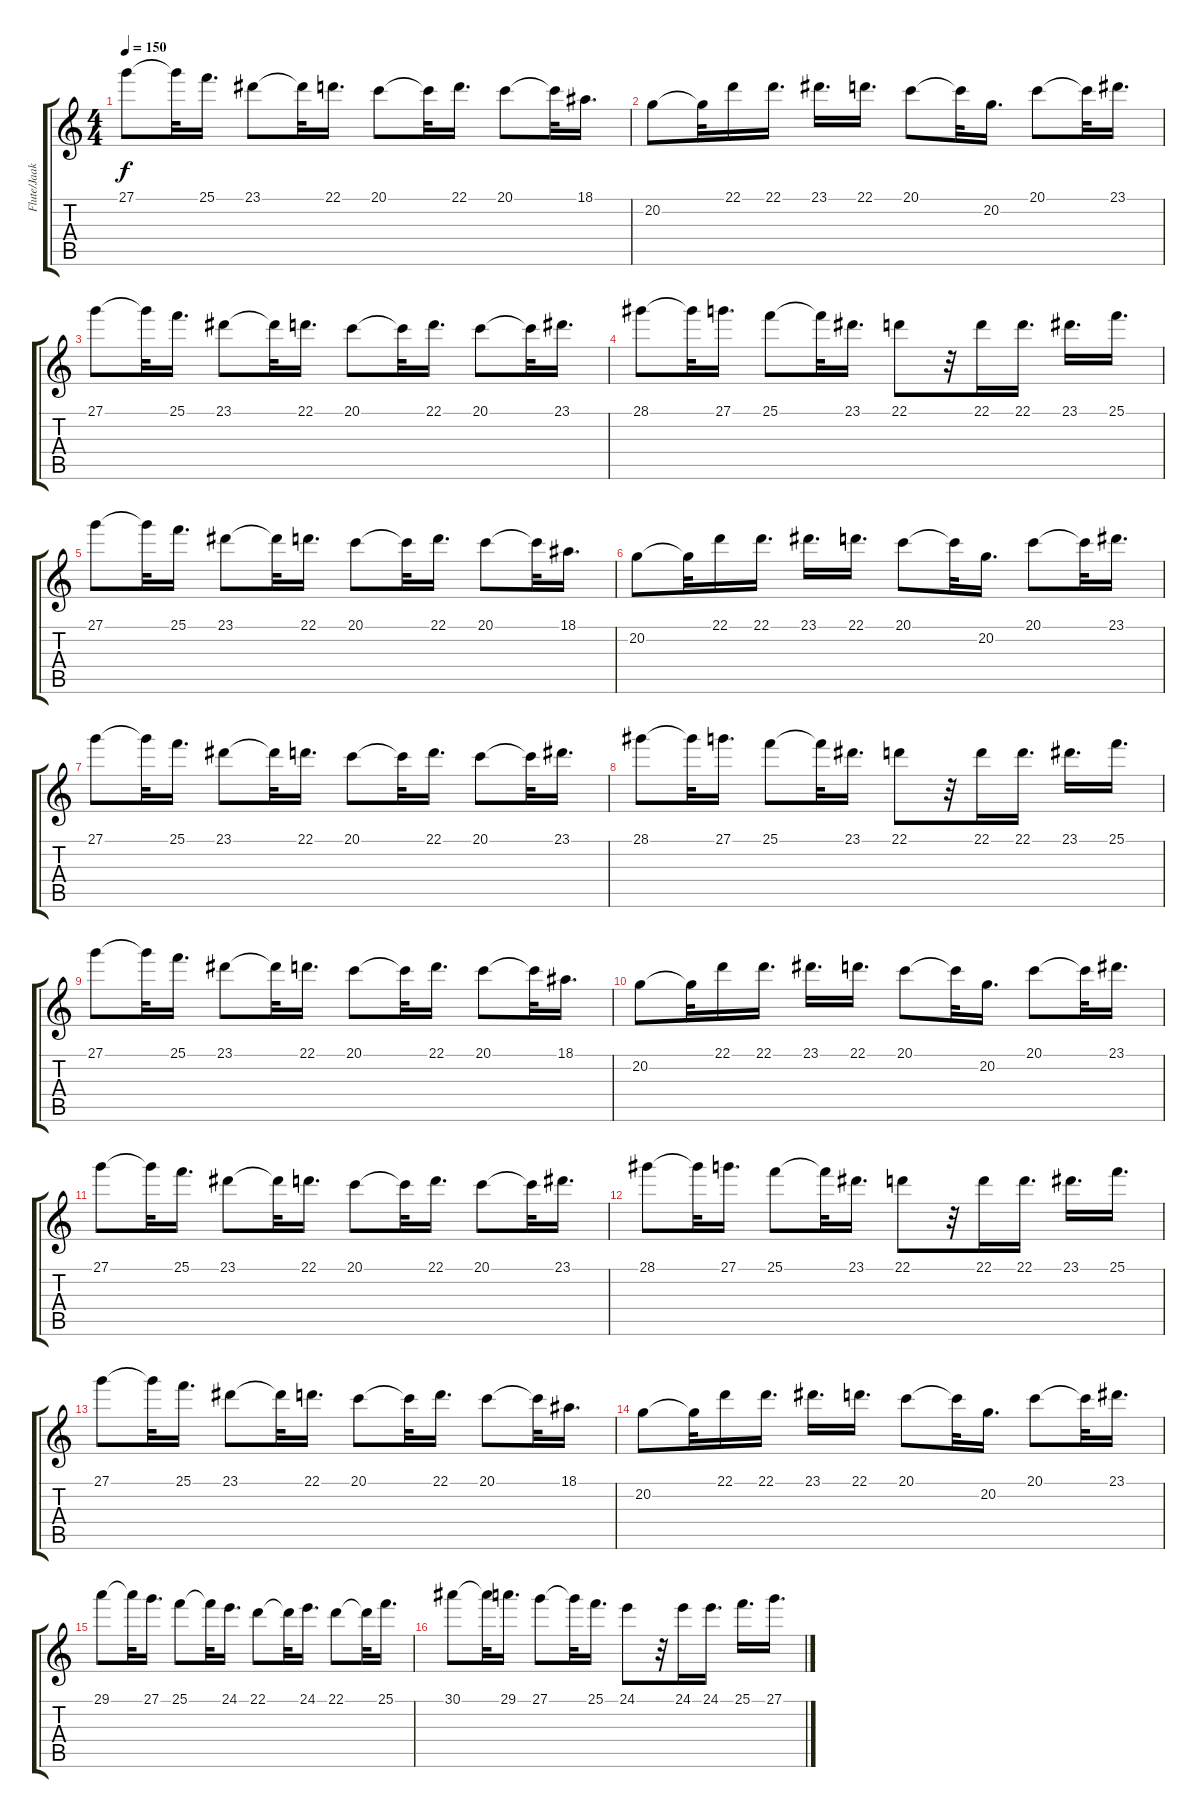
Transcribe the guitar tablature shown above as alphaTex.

\track ("Flute/Jaakko" "Flute/Jaak") {instrument piccolo}
\staff {score tabs}
\tuning (E4 B3 G3 D3 A2 E2) {hide}
\ts (4 4)
\tempo 150
\clef g2
\ks c
27.1.8{dy f} 27.1{t}.32 25.1.16{d} 23.1.8 23.1{t}.32 22.1.16{d} 20.1.8 20.1{t}.32 22.1.16{d} 20.1.8 20.1{t}.32 18.1.16{d} |
20.2.8 20.2{t}.32 22.1.16 22.1.16{d} 23.1.16{d} 22.1.16{d} 20.1.8 20.1{t}.32 20.2.16{d} 20.1.8 20.1{t}.32 23.1.16{d} |
27.1.8 27.1{t}.32 25.1.16{d} 23.1.8 23.1{t}.32 22.1.16{d} 20.1.8 20.1{t}.32 22.1.16{d} 20.1.8 20.1{t}.32 23.1.16{d} |
28.1.8 28.1{t}.32 27.1.16{d} 25.1.8 25.1{t}.32 23.1.16{d} 22.1.8 r.32 22.1.16 22.1.16{d} 23.1.16{d} 25.1.16{d} |
27.1.8 27.1{t}.32 25.1.16{d} 23.1.8 23.1{t}.32 22.1.16{d} 20.1.8 20.1{t}.32 22.1.16{d} 20.1.8 20.1{t}.32 18.1.16{d} |
20.2.8 20.2{t}.32 22.1.16 22.1.16{d} 23.1.16{d} 22.1.16{d} 20.1.8 20.1{t}.32 20.2.16{d} 20.1.8 20.1{t}.32 23.1.16{d} |
27.1.8 27.1{t}.32 25.1.16{d} 23.1.8 23.1{t}.32 22.1.16{d} 20.1.8 20.1{t}.32 22.1.16{d} 20.1.8 20.1{t}.32 23.1.16{d} |
28.1.8 28.1{t}.32 27.1.16{d} 25.1.8 25.1{t}.32 23.1.16{d} 22.1.8 r.32 22.1.16 22.1.16{d} 23.1.16{d} 25.1.16{d} |
27.1.8 27.1{t}.32 25.1.16{d} 23.1.8 23.1{t}.32 22.1.16{d} 20.1.8 20.1{t}.32 22.1.16{d} 20.1.8 20.1{t}.32 18.1.16{d} |
20.2.8 20.2{t}.32 22.1.16 22.1.16{d} 23.1.16{d} 22.1.16{d} 20.1.8 20.1{t}.32 20.2.16{d} 20.1.8 20.1{t}.32 23.1.16{d} |
27.1.8 27.1{t}.32 25.1.16{d} 23.1.8 23.1{t}.32 22.1.16{d} 20.1.8 20.1{t}.32 22.1.16{d} 20.1.8 20.1{t}.32 23.1.16{d} |
28.1.8 28.1{t}.32 27.1.16{d} 25.1.8 25.1{t}.32 23.1.16{d} 22.1.8 r.32 22.1.16 22.1.16{d} 23.1.16{d} 25.1.16{d} |
27.1.8 27.1{t}.32 25.1.16{d} 23.1.8 23.1{t}.32 22.1.16{d} 20.1.8 20.1{t}.32 22.1.16{d} 20.1.8 20.1{t}.32 18.1.16{d} |
20.2.8 20.2{t}.32 22.1.16 22.1.16{d} 23.1.16{d} 22.1.16{d} 20.1.8 20.1{t}.32 20.2.16{d} 20.1.8 20.1{t}.32 23.1.16{d} |
29.1.8 29.1{t}.32 27.1.16{d} 25.1.8 25.1{t}.32 24.1.16{d} 22.1.8 22.1{t}.32 24.1.16{d} 22.1.8 22.1{t}.32 25.1.16{d} |
30.1.8 30.1{t}.32 29.1.16{d} 27.1.8 27.1{t}.32 25.1.16{d} 24.1.8 r.32 24.1.16 24.1.16{d} 25.1.16{d} 27.1.16{d}
